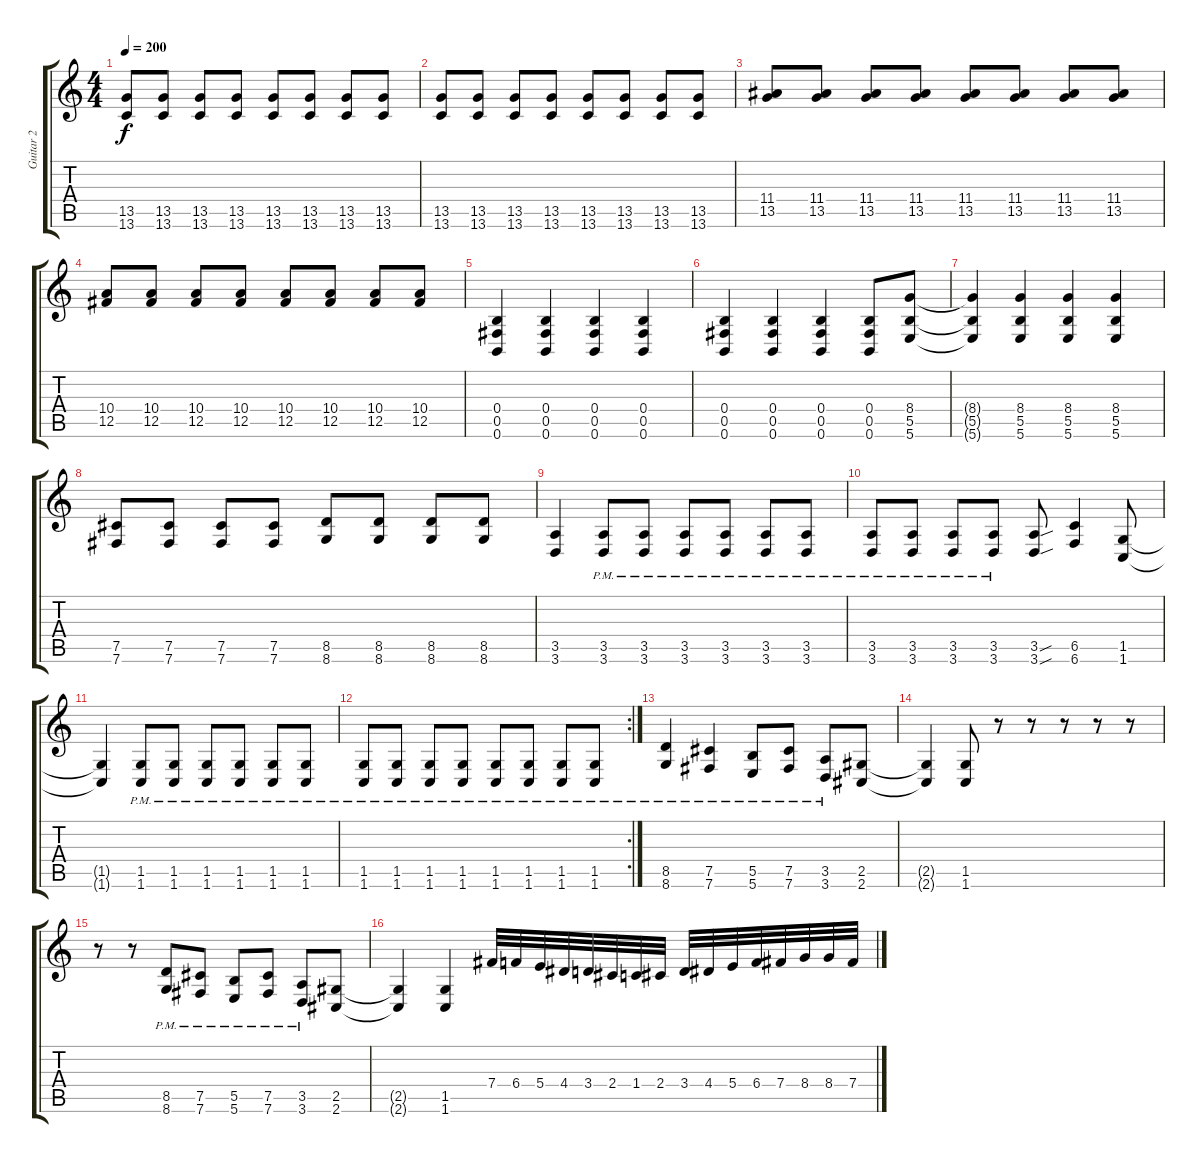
\track ("Guitar 2" "Guitar 2") {instrument overdrivenguitar}
\staff {score tabs}
\tuning (Db4 Ab3 E3 B2 Gb2 B1) {hide}
\ts (4 4)
\tempo 200
\clef g2
\ks c
(13.5 13.6).8{dy f} (13.5 13.6).8 (13.5 13.6).8 (13.5 13.6).8 (13.5 13.6).8 (13.5 13.6).8 (13.5 13.6).8 (13.5 13.6).8 |
(13.5 13.6).8 (13.5 13.6).8 (13.5 13.6).8 (13.5 13.6).8 (13.5 13.6).8 (13.5 13.6).8 (13.5 13.6).8 (13.5 13.6).8 |
(11.4 13.5).8 (11.4 13.5).8 (11.4 13.5).8 (11.4 13.5).8 (11.4 13.5).8 (11.4 13.5).8 (11.4 13.5).8 (11.4 13.5).8 |
(10.4 12.5).8 (10.4 12.5).8 (10.4 12.5).8 (10.4 12.5).8 (10.4 12.5).8 (10.4 12.5).8 (10.4 12.5).8 (10.4 12.5).8 |
(0.4 0.5 0.6).4 (0.4 0.5 0.6).4 (0.4 0.5 0.6).4 (0.4 0.5 0.6).4 |
(0.4 0.5 0.6).4 (0.4 0.5 0.6).4 (0.4 0.5 0.6).4 (0.4 0.5 0.6).8 (8.4 5.5 5.6).8 |
(8.4{t} 5.5{t} 5.6{t}).4 (8.4 5.5 5.6).4 (8.4 5.5 5.6).4 (8.4 5.5 5.6).4 |
(7.5 7.6).8 (7.5 7.6).8 (7.5 7.6).8 (7.5 7.6).8 (8.5 8.6).8 (8.5 8.6).8 (8.5 8.6).8 (8.5 8.6).8 |
(3.5 3.6).4 (3.5{pm} 3.6{pm}).8 (3.5{pm} 3.6{pm}).8 (3.5{pm} 3.6{pm}).8 (3.5{pm} 3.6{pm}).8 (3.5{pm} 3.6{pm}).8 (3.5{pm} 3.6{pm}).8 |
(3.5{pm} 3.6{pm}).8 (3.5{pm} 3.6{pm}).8 (3.5{pm} 3.6{pm}).8 (3.5{pm} 3.6{pm}).8 (3.5{sou} 3.6{sou}).8 (6.5 6.6).4 (1.5 1.6).8 |
(1.5{t} 1.6{t}).4 (1.5{pm} 1.6{pm}).8 (1.5{pm} 1.6{pm}).8 (1.5{pm} 1.6{pm}).8 (1.5{pm} 1.6{pm}).8 (1.5{pm} 1.6{pm}).8 (1.5{pm} 1.6{pm}).8 |
\rc 2
(1.5{pm} 1.6{pm}).8 (1.5{pm} 1.6{pm}).8 (1.5{pm} 1.6{pm}).8 (1.5{pm} 1.6{pm}).8 (1.5{pm} 1.6{pm}).8 (1.5{pm} 1.6{pm}).8 (1.5{pm} 1.6{pm}).8 (1.5{pm} 1.6{pm}).8 |
(8.5{pm} 8.6{pm}).4 (7.5{pm} 7.6{pm}).4 (5.5{pm} 5.6{pm}).8 (7.5{pm} 7.6{pm}).8 (3.5{pm} 3.6{pm}).8 (2.5 2.6).8 |
(2.5{t} 2.6{t}).4 (1.5 1.6).8 r.8 r.8 r.8 r.8 r.8 |
r.8 r.8 (8.5{pm} 8.6{pm}).8 (7.5{pm} 7.6{pm}).8 (5.5{pm} 5.6{pm}).8 (7.5{pm} 7.6{pm}).8 (3.5{pm} 3.6{pm}).8 (2.5 2.6).8 |
(2.5{t} 2.6{t}).4 (1.5 1.6).4 7.4.32 6.4.32 5.4.32 4.4.32 3.4.32 2.4.32 1.4.32 2.4.32 3.4.32 4.4.32 5.4.32 6.4.32 7.4.32 8.4.32 8.4.32 7.4.32
